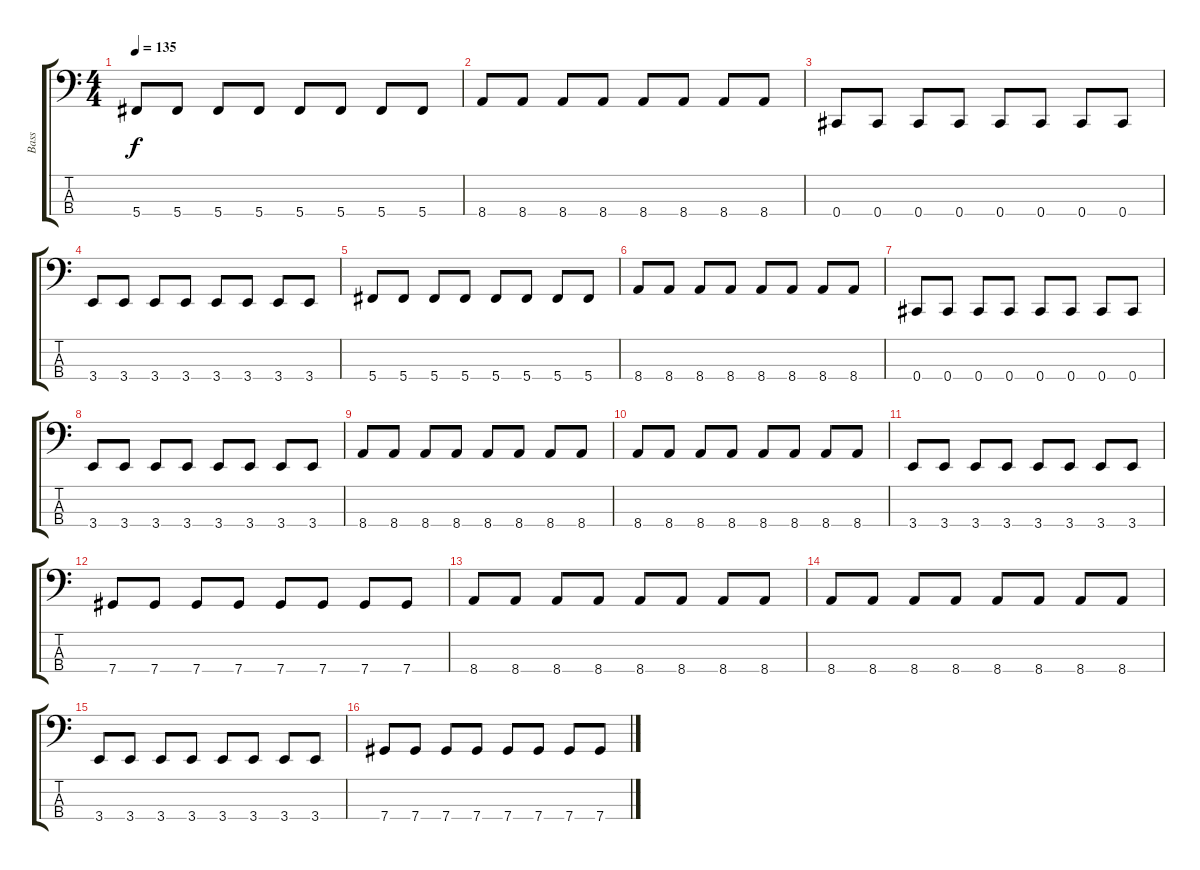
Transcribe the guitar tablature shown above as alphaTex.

\track ("Bass" "Bass") {instrument electricbasspick}
\staff {score tabs}
\tuning (Gb2 Db2 Ab1 Db1) {hide}
\ts (4 4)
\tempo 135
\clef f4
\ks c
5.4.8{dy f} 5.4.8 5.4.8 5.4.8 5.4.8 5.4.8 5.4.8 5.4.8 |
8.4.8 8.4.8 8.4.8 8.4.8 8.4.8 8.4.8 8.4.8 8.4.8 |
0.4.8 0.4.8 0.4.8 0.4.8 0.4.8 0.4.8 0.4.8 0.4.8 |
3.4.8 3.4.8 3.4.8 3.4.8 3.4.8 3.4.8 3.4.8 3.4.8 |
5.4.8 5.4.8 5.4.8 5.4.8 5.4.8 5.4.8 5.4.8 5.4.8 |
8.4.8 8.4.8 8.4.8 8.4.8 8.4.8 8.4.8 8.4.8 8.4.8 |
0.4.8 0.4.8 0.4.8 0.4.8 0.4.8 0.4.8 0.4.8 0.4.8 |
3.4.8 3.4.8 3.4.8 3.4.8 3.4.8 3.4.8 3.4.8 3.4.8 |
8.4.8 8.4.8 8.4.8 8.4.8 8.4.8 8.4.8 8.4.8 8.4.8 |
8.4.8 8.4.8 8.4.8 8.4.8 8.4.8 8.4.8 8.4.8 8.4.8 |
3.4.8 3.4.8 3.4.8 3.4.8 3.4.8 3.4.8 3.4.8 3.4.8 |
7.4.8 7.4.8 7.4.8 7.4.8 7.4.8 7.4.8 7.4.8 7.4.8 |
8.4.8 8.4.8 8.4.8 8.4.8 8.4.8 8.4.8 8.4.8 8.4.8 |
8.4.8 8.4.8 8.4.8 8.4.8 8.4.8 8.4.8 8.4.8 8.4.8 |
3.4.8 3.4.8 3.4.8 3.4.8 3.4.8 3.4.8 3.4.8 3.4.8 |
7.4.8 7.4.8 7.4.8 7.4.8 7.4.8 7.4.8 7.4.8 7.4.8
